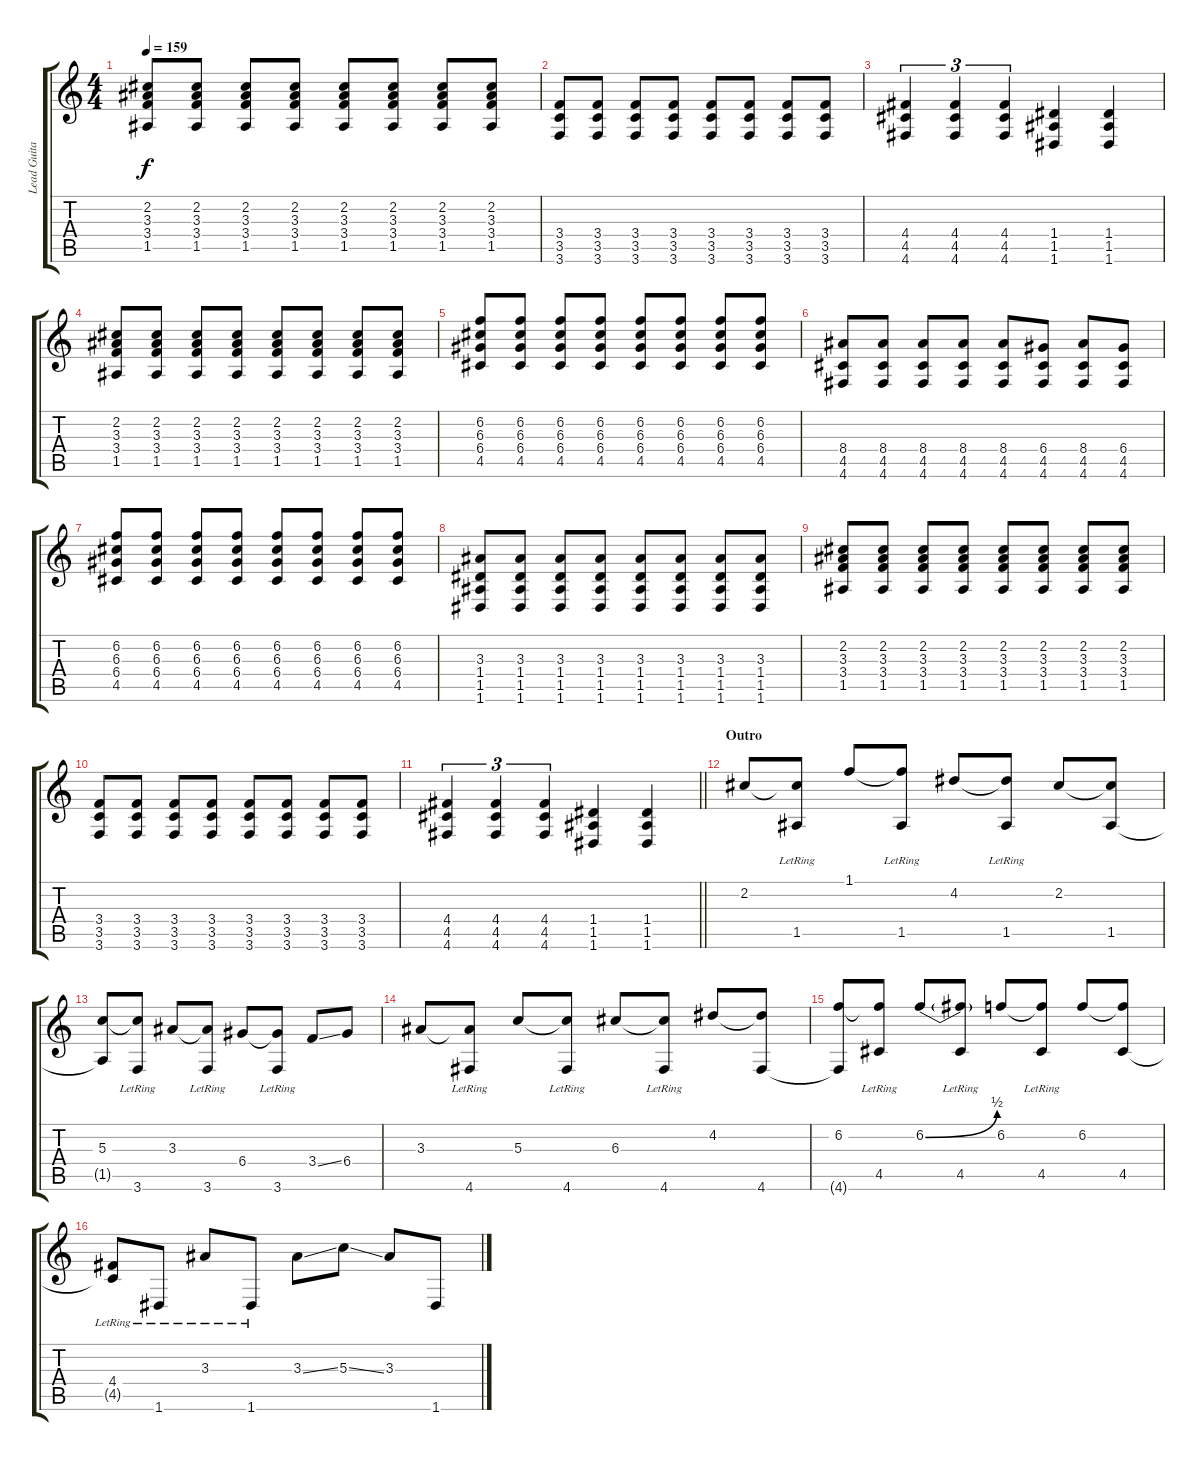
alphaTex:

\track ("Lead Guitar" "Lead Guita") {instrument overdrivenguitar}
\staff {score tabs}
\tuning (E4 B3 G3 D3 A2 D2) {hide}
\ts (4 4)
\tempo 159
\clef g2
\ks c
(2.2 3.3 3.4 1.5).8{dy f} (2.2 3.3 3.4 1.5).8 (2.2 3.3 3.4 1.5).8 (2.2 3.3 3.4 1.5).8 (2.2 3.3 3.4 1.5).8 (2.2 3.3 3.4 1.5).8 (2.2 3.3 3.4 1.5).8 (2.2 3.3 3.4 1.5).8 |
(3.4 3.5 3.6).8 (3.4 3.5 3.6).8 (3.4 3.5 3.6).8 (3.4 3.5 3.6).8 (3.4 3.5 3.6).8 (3.4 3.5 3.6).8 (3.4 3.5 3.6).8 (3.4 3.5 3.6).8 |
(4.4 4.5 4.6).4{tu (3 2)} (4.4 4.5 4.6).4{tu (3 2)} (4.4 4.5 4.6).4{tu (3 2)} (1.4 1.5 1.6).4 (1.4 1.5 1.6).4 |
(2.2 3.3 3.4 1.5).8 (2.2 3.3 3.4 1.5).8 (2.2 3.3 3.4 1.5).8 (2.2 3.3 3.4 1.5).8 (2.2 3.3 3.4 1.5).8 (2.2 3.3 3.4 1.5).8 (2.2 3.3 3.4 1.5).8 (2.2 3.3 3.4 1.5).8 |
(6.2 6.3 6.4 4.5).8 (6.2 6.3 6.4 4.5).8 (6.2 6.3 6.4 4.5).8 (6.2 6.3 6.4 4.5).8 (6.2 6.3 6.4 4.5).8 (6.2 6.3 6.4 4.5).8 (6.2 6.3 6.4 4.5).8 (6.2 6.3 6.4 4.5).8 |
(8.4 4.5 4.6).8 (8.4 4.5 4.6).8 (8.4 4.5 4.6).8 (8.4 4.5 4.6).8 (8.4 4.5 4.6).8 (6.4 4.5 4.6).8 (8.4 4.5 4.6).8 (6.4 4.5 4.6).8 |
(6.2 6.3 6.4 4.5).8 (6.2 6.3 6.4 4.5).8 (6.2 6.3 6.4 4.5).8 (6.2 6.3 6.4 4.5).8 (6.2 6.3 6.4 4.5).8 (6.2 6.3 6.4 4.5).8 (6.2 6.3 6.4 4.5).8 (6.2 6.3 6.4 4.5).8 |
(3.3 1.4 1.5 1.6).8 (3.3 1.4 1.5 1.6).8 (3.3 1.4 1.5 1.6).8 (3.3 1.4 1.5 1.6).8 (3.3 1.4 1.5 1.6).8 (3.3 1.4 1.5 1.6).8 (3.3 1.4 1.5 1.6).8 (3.3 1.4 1.5 1.6).8 |
(2.2 3.3 3.4 1.5).8 (2.2 3.3 3.4 1.5).8 (2.2 3.3 3.4 1.5).8 (2.2 3.3 3.4 1.5).8 (2.2 3.3 3.4 1.5).8 (2.2 3.3 3.4 1.5).8 (2.2 3.3 3.4 1.5).8 (2.2 3.3 3.4 1.5).8 |
(3.4 3.5 3.6).8 (3.4 3.5 3.6).8 (3.4 3.5 3.6).8 (3.4 3.5 3.6).8 (3.4 3.5 3.6).8 (3.4 3.5 3.6).8 (3.4 3.5 3.6).8 (3.4 3.5 3.6).8 |
\barLineRight lightlight
(4.4 4.5 4.6).4{tu (3 2)} (4.4 4.5 4.6).4{tu (3 2)} (4.4 4.5 4.6).4{tu (3 2)} (1.4 1.5 1.6).4 (1.4 1.5 1.6).4 |
\section ("" "Outro")
2.2.8 (2.2{t} 1.5{lr}).8 1.1.8 (1.1{t} 1.5{lr}).8 4.2.8 (4.2{t} 1.5{lr}).8 2.2.8 (2.2{t} 1.5).8 |
(5.3 1.5{t}).8 (5.3{t} 3.6{lr}).8 3.3.8 (3.3{t} 3.6{lr}).8 6.4.8 (6.4{t} 3.6{lr}).8 3.4{ss}.8 6.4.8 |
3.3.8 (3.3{t} 4.6{lr}).8 5.3.8 (5.3{t} 4.6{lr}).8 6.3.8 (6.3{t} 4.6{lr}).8 4.2.8 (4.2{t} 4.6).8 |
(6.2 4.6{t}).8 (6.2{t} 4.5{lr}).8 6.2{be (bend 0 0 60 2)}.8 (6.2{t} 4.5{lr}).8 6.2.8 (6.2{t} 4.5{lr}).8 6.2.8 (6.2{t} 4.5).8 |
(4.4{lr} 4.5{t}).8 1.6{lr}.8 3.3{lr}.8 1.6{lr}.8 3.3{ss}.8 5.3{ss}.8 3.3.8 1.6.8
